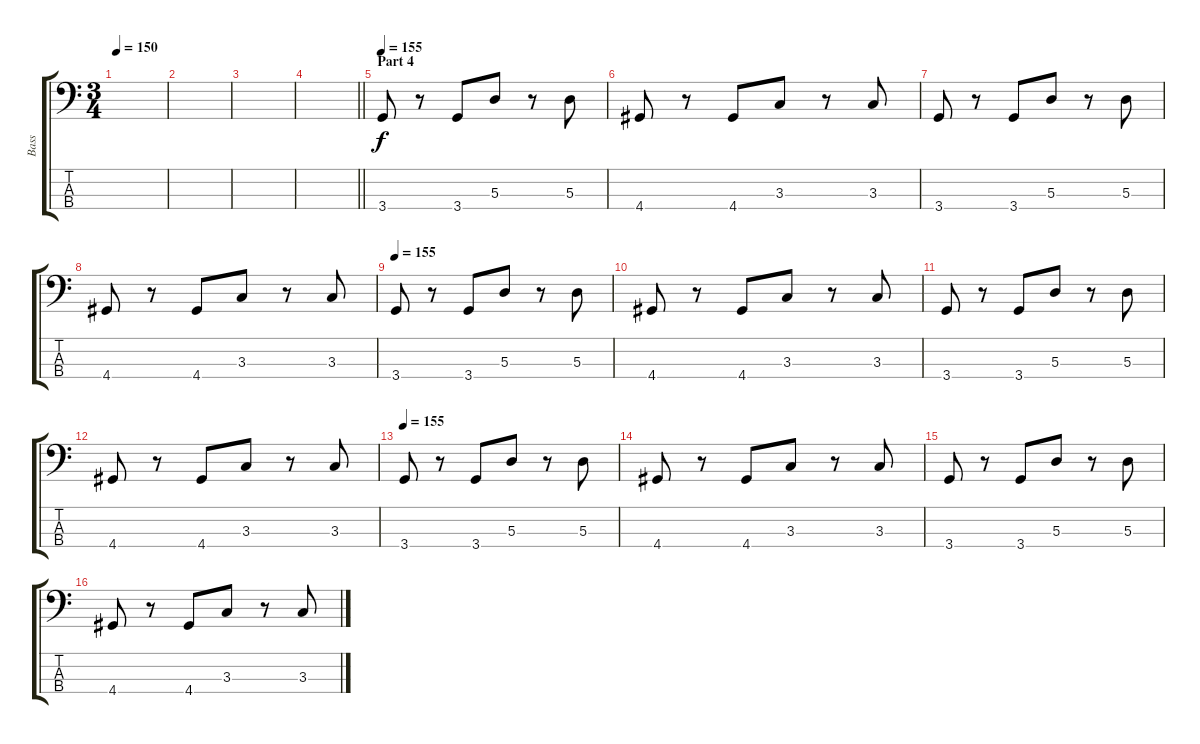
\track ("Bass" "Bass") {instrument electricbassfinger}
\staff {score tabs}
\tuning (G2 D2 A1 E1) {hide}
\ts (3 4)
\tempo 150
\clef f4
\ks c
|
|
|
\barLineRight lightlight
|
\section ("" "Part 4")
\tempo 155
3.4.8 r.8 3.4.8 5.3.8 r.8 5.3.8 |
4.4.8 r.8 4.4.8 3.3.8 r.8 3.3.8 |
3.4.8 r.8 3.4.8 5.3.8 r.8 5.3.8 |
4.4.8 r.8 4.4.8 3.3.8 r.8 3.3.8 |
\tempo 155
3.4.8 r.8 3.4.8 5.3.8 r.8 5.3.8 |
4.4.8 r.8 4.4.8 3.3.8 r.8 3.3.8 |
3.4.8 r.8 3.4.8 5.3.8 r.8 5.3.8 |
4.4.8 r.8 4.4.8 3.3.8 r.8 3.3.8 |
\tempo 155
3.4.8 r.8 3.4.8 5.3.8 r.8 5.3.8 |
4.4.8 r.8 4.4.8 3.3.8 r.8 3.3.8 |
3.4.8 r.8 3.4.8 5.3.8 r.8 5.3.8 |
4.4.8 r.8 4.4.8 3.3.8 r.8 3.3.8
